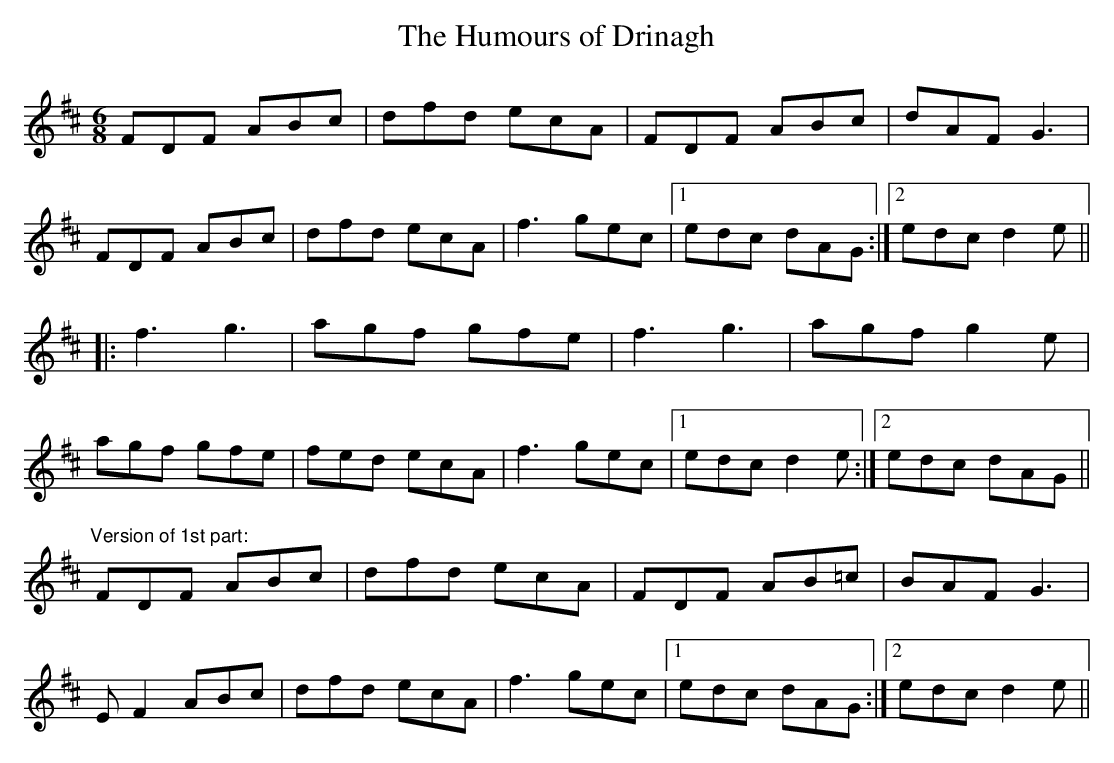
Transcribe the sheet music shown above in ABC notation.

X:1
T:Humours of Drinagh, The
M:6/8
K:D
FDF ABc|dfd ecA|FDF ABc|dAF G3|
FDF ABc|dfd ecA|f3 gec|1 edc dAG:|2 edc d2e||
|:f3 g3|agf gfe|f3 g3|agf g2e|
agf gfe|fed ecA|f3 gec|1 edc d2e:|2 edc dAG||
"Version of 1st part:"
FDF ABc|dfd ecA|FDF AB=c|BAF G3|
EF2 ABc|dfd ecA|f3 gec|1 edc dAG:|2 edc d2e||
